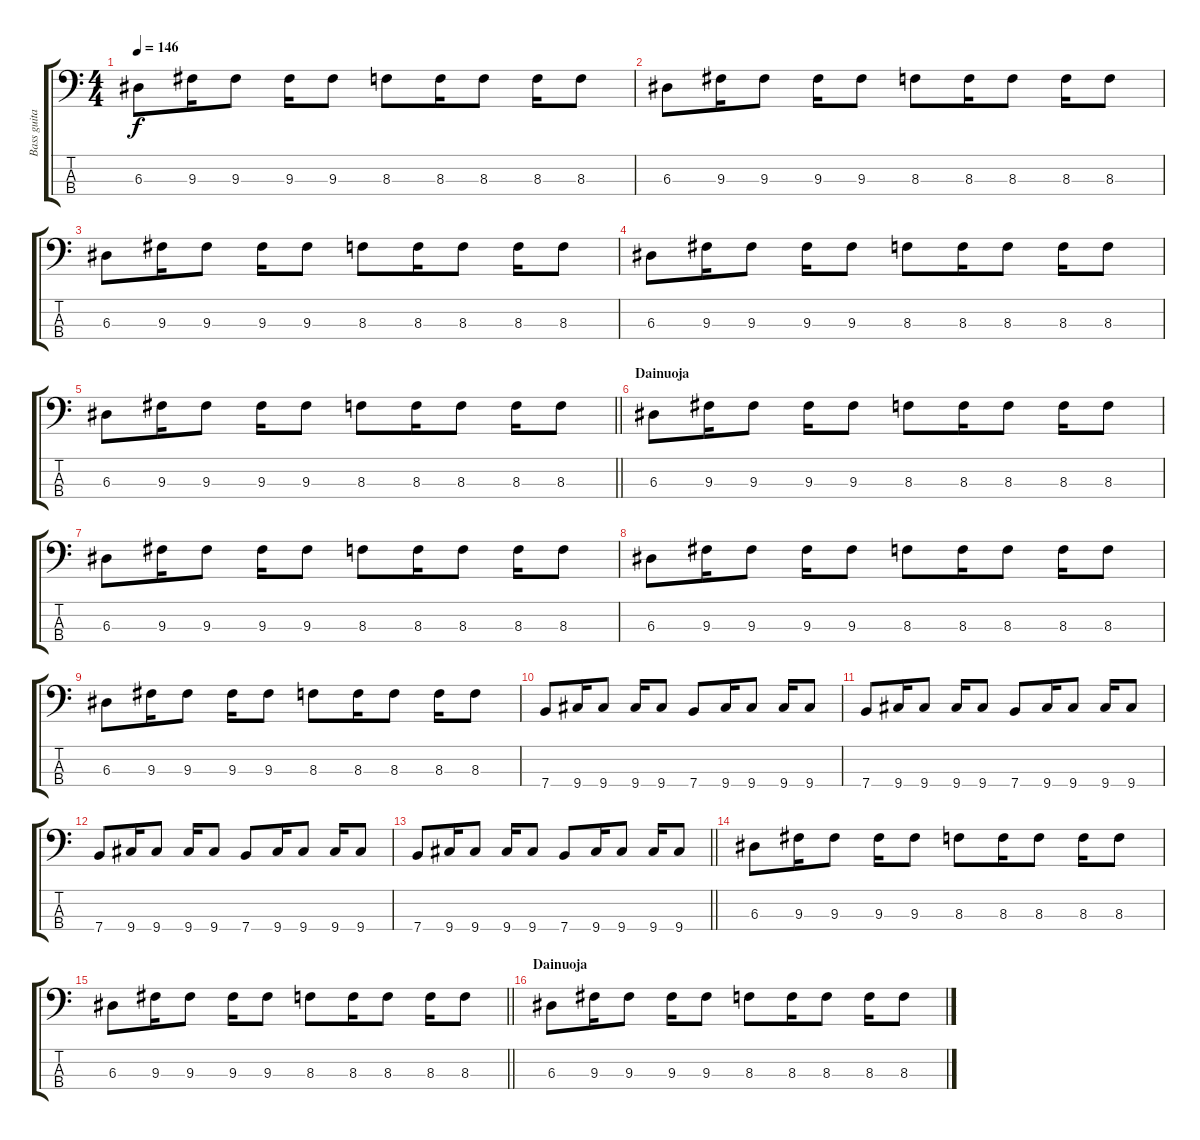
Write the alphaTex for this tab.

\track ("Bass guitar" "Bass guita") {instrument electricbassfinger}
\staff {score tabs}
\tuning (G2 D2 A1 E1) {hide}
\ts (4 4)
\tempo 146
\clef f4
\ks c
6.3.8{dy f} 9.3.16 9.3.8 9.3.16 9.3.8 8.3.8 8.3.16 8.3.8 8.3.16 8.3.8 |
6.3.8 9.3.16 9.3.8 9.3.16 9.3.8 8.3.8 8.3.16 8.3.8 8.3.16 8.3.8 |
6.3.8 9.3.16 9.3.8 9.3.16 9.3.8 8.3.8 8.3.16 8.3.8 8.3.16 8.3.8 |
6.3.8 9.3.16 9.3.8 9.3.16 9.3.8 8.3.8 8.3.16 8.3.8 8.3.16 8.3.8 |
\barLineRight lightlight
6.3.8 9.3.16 9.3.8 9.3.16 9.3.8 8.3.8 8.3.16 8.3.8 8.3.16 8.3.8 |
\section ("" "Dainuoja")
6.3.8 9.3.16 9.3.8 9.3.16 9.3.8 8.3.8 8.3.16 8.3.8 8.3.16 8.3.8 |
6.3.8 9.3.16 9.3.8 9.3.16 9.3.8 8.3.8 8.3.16 8.3.8 8.3.16 8.3.8 |
6.3.8 9.3.16 9.3.8 9.3.16 9.3.8 8.3.8 8.3.16 8.3.8 8.3.16 8.3.8 |
6.3.8 9.3.16 9.3.8 9.3.16 9.3.8 8.3.8 8.3.16 8.3.8 8.3.16 8.3.8 |
7.4.8 9.4.16 9.4.8 9.4.16 9.4.8 7.4.8 9.4.16 9.4.8 9.4.16 9.4.8 |
7.4.8 9.4.16 9.4.8 9.4.16 9.4.8 7.4.8 9.4.16 9.4.8 9.4.16 9.4.8 |
7.4.8 9.4.16 9.4.8 9.4.16 9.4.8 7.4.8 9.4.16 9.4.8 9.4.16 9.4.8 |
\barLineRight lightlight
7.4.8 9.4.16 9.4.8 9.4.16 9.4.8 7.4.8 9.4.16 9.4.8 9.4.16 9.4.8 |
6.3.8 9.3.16 9.3.8 9.3.16 9.3.8 8.3.8 8.3.16 8.3.8 8.3.16 8.3.8 |
\barLineRight lightlight
6.3.8 9.3.16 9.3.8 9.3.16 9.3.8 8.3.8 8.3.16 8.3.8 8.3.16 8.3.8 |
\section ("" "Dainuoja")
6.3.8 9.3.16 9.3.8 9.3.16 9.3.8 8.3.8 8.3.16 8.3.8 8.3.16 8.3.8
